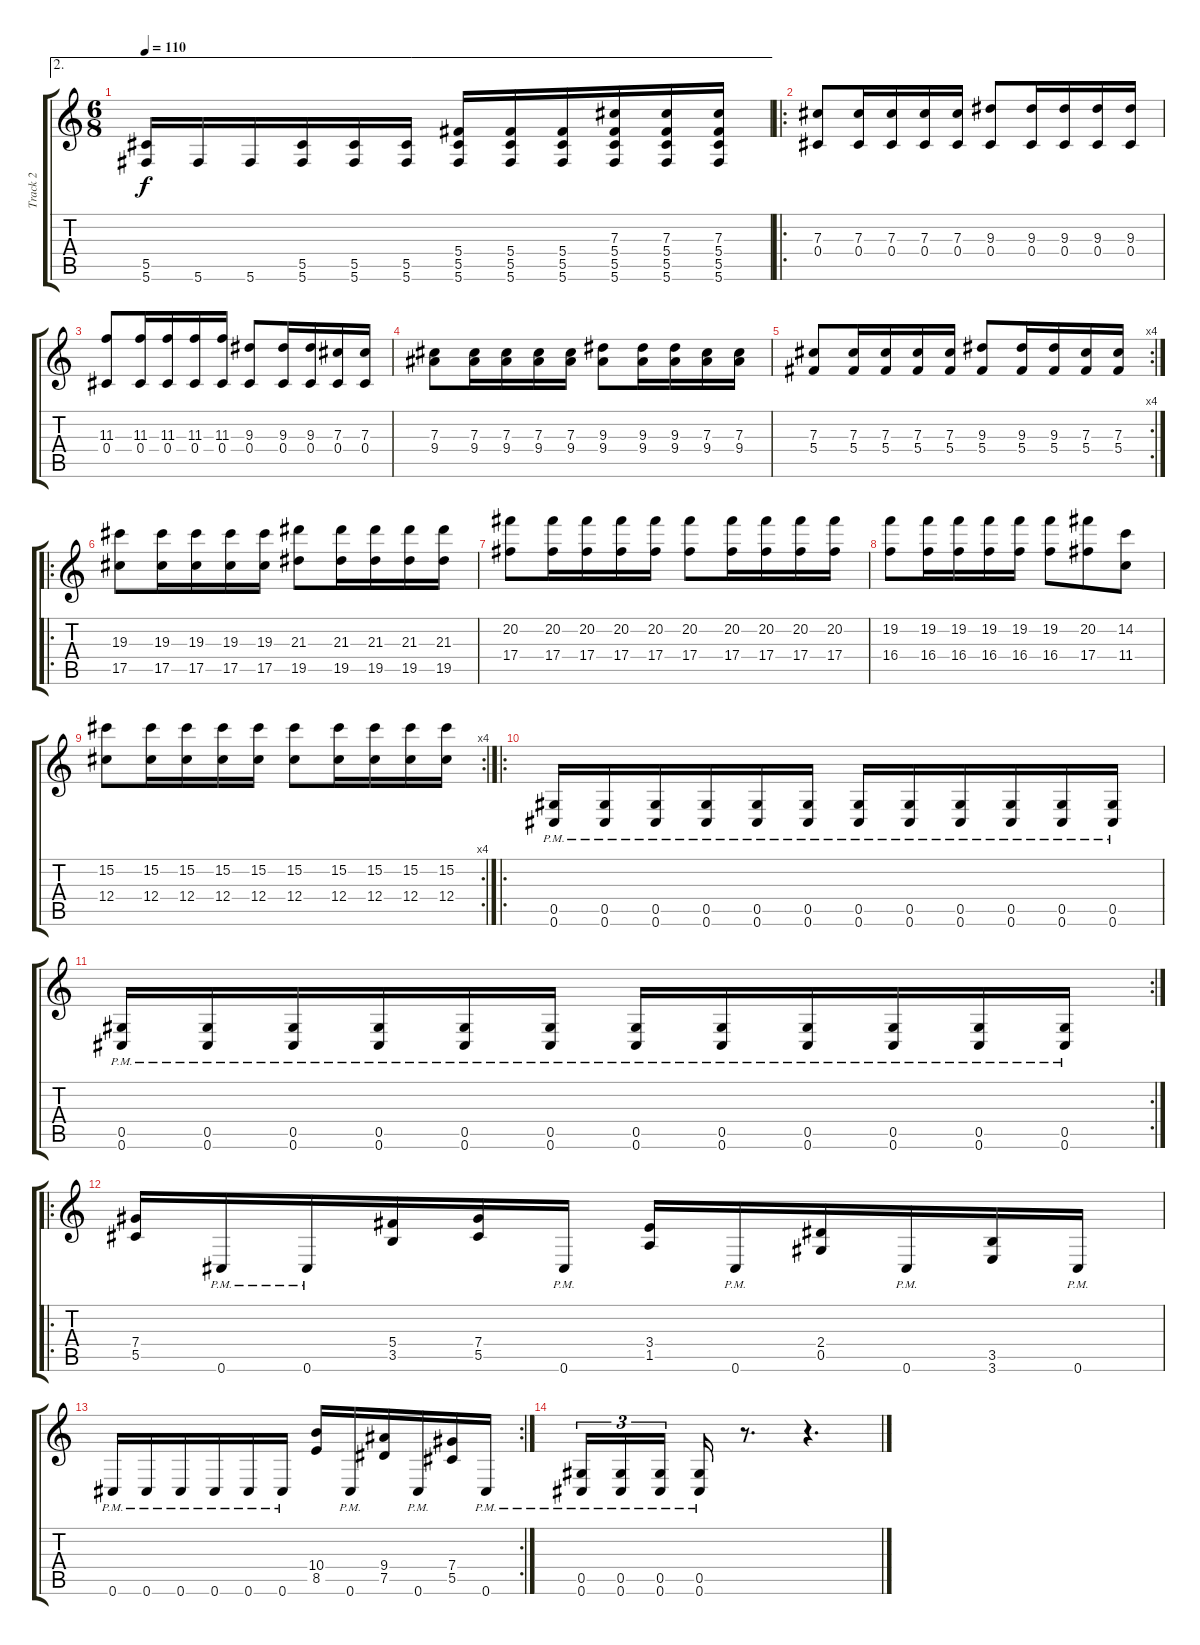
\track ("Track 2" "Track 2") {instrument distortionguitar}
\staff {score tabs}
\tuning (Eb4 Bb3 Gb3 Db3 Ab2 Db2) {hide}
\ae 2
\ts (6 8)
\tempo 110
\clef g2
\ks c
(5.5 5.6).16{dy f instrument distortionguitar} 5.6.16 5.6.16 (5.5 5.6).16 (5.5 5.6).16 (5.5 5.6).16 (5.4 5.5 5.6).16 (5.4 5.5 5.6).16 (5.4 5.5 5.6).16 (7.3 5.4 5.5 5.6).16 (7.3 5.4 5.5 5.6).16 (7.3 5.4 5.5 5.6).16 |
\ro
(7.3 0.4).8 (7.3 0.4).16 (7.3 0.4).16 (7.3 0.4).16 (7.3 0.4).16 (9.3 0.4).8 (9.3 0.4).16 (9.3 0.4).16 (9.3 0.4).16 (9.3 0.4).16 |
(11.3 0.4).8 (11.3 0.4).16 (11.3 0.4).16 (11.3 0.4).16 (11.3 0.4).16 (9.3 0.4).8 (9.3 0.4).16 (9.3 0.4).16 (7.3 0.4).16 (7.3 0.4).16 |
(7.3 9.4).8 (7.3 9.4).16 (7.3 9.4).16 (7.3 9.4).16 (7.3 9.4).16 (9.3 9.4).8 (9.3 9.4).16 (9.3 9.4).16 (7.3 9.4).16 (7.3 9.4).16 |
\rc 4
(7.3 5.4).8 (7.3 5.4).16 (7.3 5.4).16 (7.3 5.4).16 (7.3 5.4).16 (9.3 5.4).8 (9.3 5.4).16 (9.3 5.4).16 (7.3 5.4).16 (7.3 5.4).16 |
\ro
(19.3 17.5).8 (19.3 17.5).16 (19.3 17.5).16 (19.3 17.5).16 (19.3 17.5).16 (21.3 19.5).8 (21.3 19.5).16 (21.3 19.5).16 (21.3 19.5).16 (21.3 19.5).16 |
(20.2 17.4).8 (20.2 17.4).16 (20.2 17.4).16 (20.2 17.4).16 (20.2 17.4).16 (20.2 17.4).8 (20.2 17.4).16 (20.2 17.4).16 (20.2 17.4).16 (20.2 17.4).16 |
(19.2 16.4).8 (19.2 16.4).16 (19.2 16.4).16 (19.2 16.4).16 (19.2 16.4).16 (19.2 16.4).8 (20.2 17.4).8 (14.2 11.4).8 |
\rc 4
(15.2 12.4).8 (15.2 12.4).16 (15.2 12.4).16 (15.2 12.4).16 (15.2 12.4).16 (15.2 12.4).8 (15.2 12.4).16 (15.2 12.4).16 (15.2 12.4).16 (15.2 12.4).16 |
\ro
(0.5{pm} 0.6{pm}).16 (0.5{pm} 0.6{pm}).16 (0.5{pm} 0.6{pm}).16 (0.5{pm} 0.6{pm}).16 (0.5{pm} 0.6{pm}).16 (0.5{pm} 0.6{pm}).16 (0.5{pm} 0.6{pm}).16 (0.5{pm} 0.6{pm}).16 (0.5{pm} 0.6{pm}).16 (0.5{pm} 0.6{pm}).16 (0.5{pm} 0.6{pm}).16 (0.5{pm} 0.6{pm}).16 |
\rc 2
(0.5{pm} 0.6{pm}).16 (0.5{pm} 0.6{pm}).16 (0.5{pm} 0.6{pm}).16 (0.5{pm} 0.6{pm}).16 (0.5{pm} 0.6{pm}).16 (0.5{pm} 0.6{pm}).16 (0.5{pm} 0.6{pm}).16 (0.5{pm} 0.6{pm}).16 (0.5{pm} 0.6{pm}).16 (0.5{pm} 0.6{pm}).16 (0.5{pm} 0.6{pm}).16 (0.5{pm} 0.6{pm}).16 |
\ro
(7.4 5.5).16 0.6{pm}.16 0.6{pm}.16 (5.4 3.5).16 (7.4 5.5).16 0.6{pm}.16 (3.4 1.5).16 0.6{pm}.16 (2.4 0.5).16 0.6{pm}.16 (3.5 3.6).16 0.6{pm}.16 |
\rc 2
0.6{pm}.16 0.6{pm}.16 0.6{pm}.16 0.6{pm}.16 0.6{pm}.16 0.6{pm}.16 (10.4 8.5).16 0.6{pm}.16 (9.4 7.5).16 0.6{pm}.16 (7.4 5.5).16 0.6{pm}.16 |
(0.5{pm} 0.6{pm}).16{tu (3 2)} (0.5{pm} 0.6{pm}).16{tu (3 2)} (0.5{pm} 0.6{pm}).16{tu (3 2) beam splitsecondary} (0.5{pm} 0.6{pm}).16 r.8{d} r.4{d}
